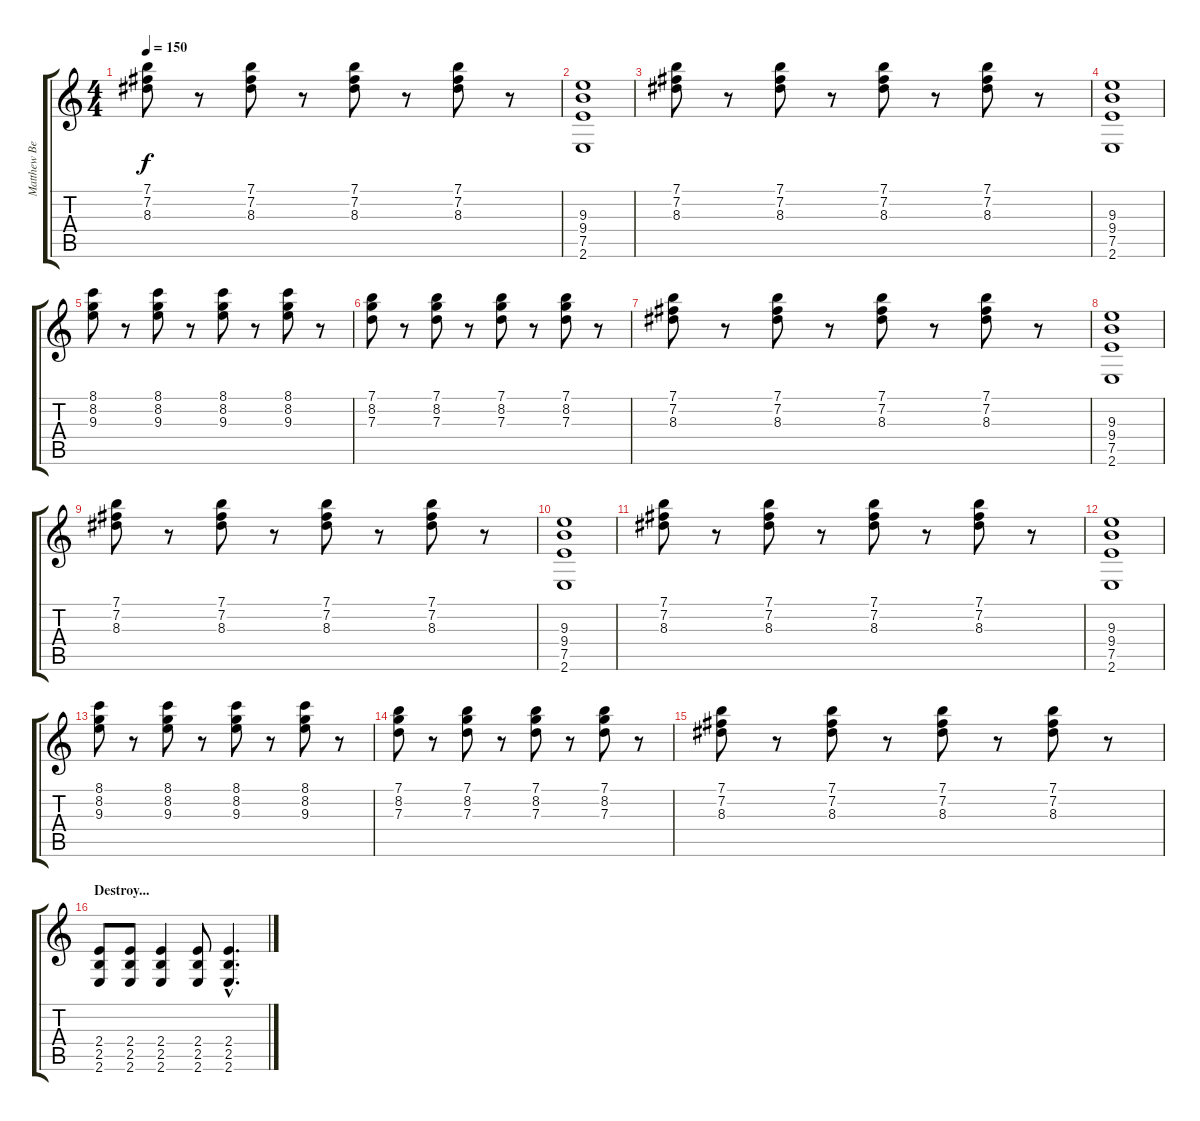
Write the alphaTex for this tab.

\track ("Matthew Bellamy" "Matthew Be") {instrument distortionguitar}
\staff {score tabs}
\tuning (E4 B3 G3 D3 A2 D2) {hide}
\ts (4 4)
\tempo 150
\clef g2
\ks c
(7.1 7.2 8.3).8{dy f} r.8 (7.1 7.2 8.3).8 r.8 (7.1 7.2 8.3).8 r.8 (7.1 7.2 8.3).8 r.8 |
(9.3 9.4 7.5 2.6).1 |
(7.1 7.2 8.3).8 r.8 (7.1 7.2 8.3).8 r.8 (7.1 7.2 8.3).8 r.8 (7.1 7.2 8.3).8 r.8 |
(9.3 9.4 7.5 2.6).1 |
(8.1 8.2 9.3).8 r.8 (8.1 8.2 9.3).8 r.8 (8.1 8.2 9.3).8 r.8 (8.1 8.2 9.3).8 r.8 |
(7.1 8.2 7.3).8 r.8 (7.1 8.2 7.3).8 r.8 (7.1 8.2 7.3).8 r.8 (7.1 8.2 7.3).8 r.8 |
(7.1 7.2 8.3).8 r.8 (7.1 7.2 8.3).8 r.8 (7.1 7.2 8.3).8 r.8 (7.1 7.2 8.3).8 r.8 |
(9.3 9.4 7.5 2.6).1 |
(7.1 7.2 8.3).8 r.8 (7.1 7.2 8.3).8 r.8 (7.1 7.2 8.3).8 r.8 (7.1 7.2 8.3).8 r.8 |
(9.3 9.4 7.5 2.6).1 |
(7.1 7.2 8.3).8 r.8 (7.1 7.2 8.3).8 r.8 (7.1 7.2 8.3).8 r.8 (7.1 7.2 8.3).8 r.8 |
(9.3 9.4 7.5 2.6).1 |
(8.1 8.2 9.3).8 r.8 (8.1 8.2 9.3).8 r.8 (8.1 8.2 9.3).8 r.8 (8.1 8.2 9.3).8 r.8 |
(7.1 8.2 7.3).8 r.8 (7.1 8.2 7.3).8 r.8 (7.1 8.2 7.3).8 r.8 (7.1 8.2 7.3).8 r.8 |
(7.1 7.2 8.3).8 r.8 (7.1 7.2 8.3).8 r.8 (7.1 7.2 8.3).8 r.8 (7.1 7.2 8.3).8 r.8 |
\section ("" "Destroy...")
(2.4 2.5 2.6).8{instrument distortionguitar} (2.4 2.5 2.6).8 (2.4 2.5 2.6).4 (2.4 2.5 2.6).8 (2.4{hac} 2.5{hac} 2.6{hac}).4{d}
